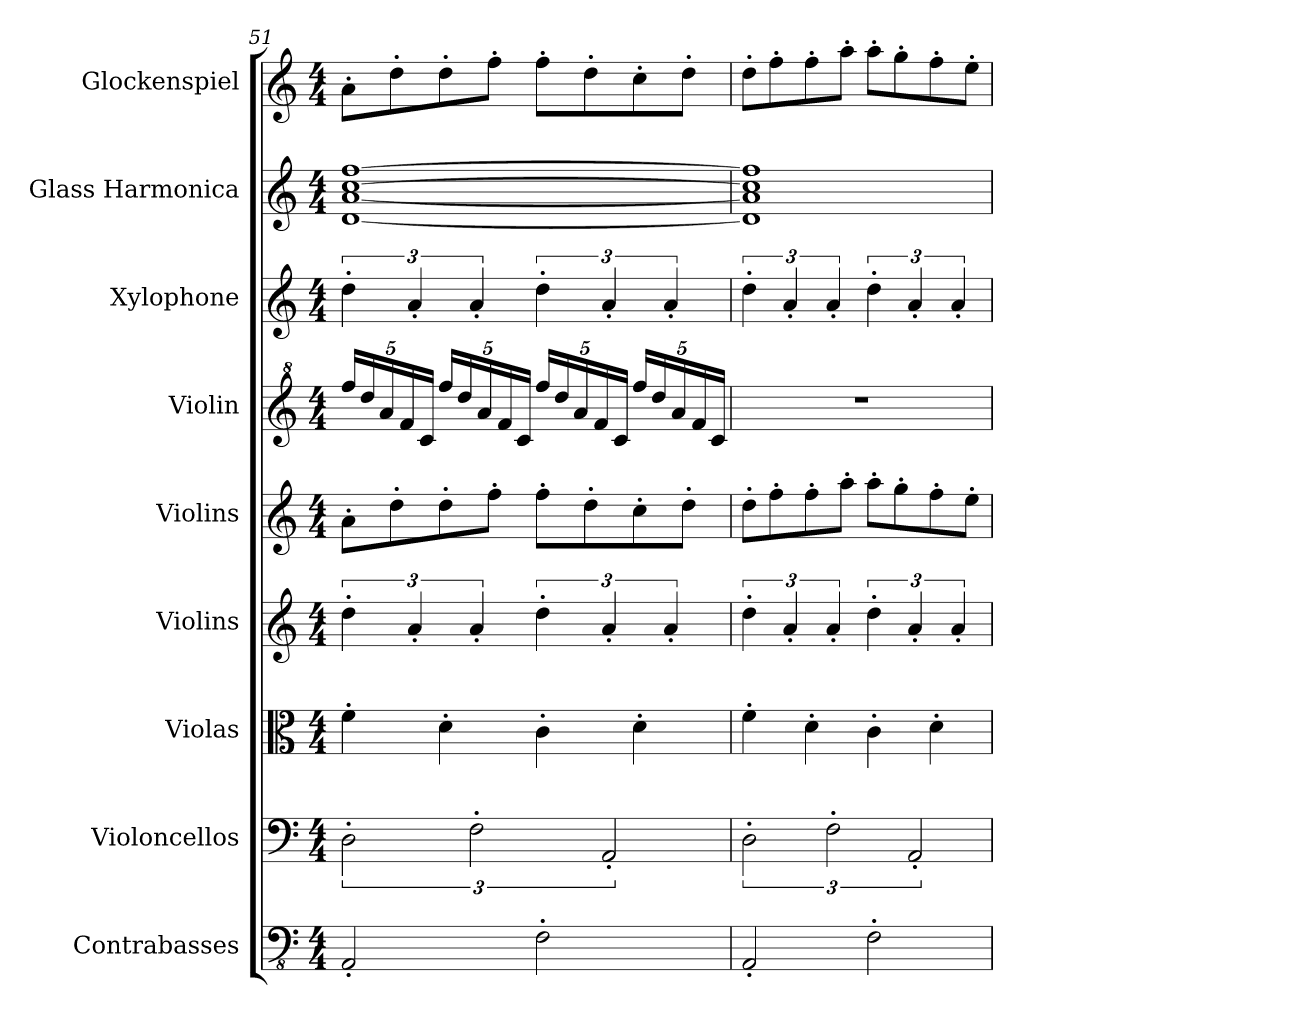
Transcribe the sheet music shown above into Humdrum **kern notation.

**kern	**kern	**kern	**kern	**kern	**kern	**kern	**kern	**kern
*part9	*part8	*part7	*part6	*part5	*part4	*part3	*part2	*part1
*staff9	*staff8	*staff7	*staff6	*staff5	*staff4	*staff3	*staff2	*staff1
*I"Contrabasses	*I"Violoncellos	*I"Violas	*I"Violins	*I"Violins	*I"Violin	*I"Xylophone	*I"Glass Harmonica	*I"Glockenspiel
*I'Cbs.	*I'Vcs.	*I'Vlas.	*I'Vlns.	*I'Vlns.	*I'Vln.	*I'Xyl.	*I'Gla. Har.	*I'Glk.
!!LO:PB:g=z
*clefFv4	*clefF4	*clefC3	*clefG2	*clefG2	*clefG^2	*clefG2	*clefG2	*clefG2
*	*	*	*	*	*	*ITrd-7c-12	*	*ITrd-14c-24
*k[]	*k[]	*k[]	*k[]	*k[]	*k[]	*k[]	*k[]	*k[]
*M4/4	*M4/4	*M4/4	*M4/4	*M4/4	*M4/4	*M4/4	*M4/4	*M4/4
*	*	*	*	*	*Xbrackettup	*	*	*
=51	=51	=51	=51	=51	=51	=51	=51	=51
2AAA'/	3D'\	4f'\	6dd'\	8a'\L	20fff/LL	6ddd'\	[1d [1a [1cc [1ff	8aaa'\L
.	.	.	.	.	20ddd/	.	.	.
.	.	.	.	.	20aa/	.	.	.
.	.	.	.	8dd'\	.	.	.	8dddd'\
.	.	.	.	.	20ff/	.	.	.
.	.	.	6a'/	.	.	6aa'/	.	.
.	.	.	.	.	20cc/JJ	.	.	.
.	.	4d'\	.	8dd'\	20fff/LL	.	.	8dddd'\
.	.	.	.	.	20ddd/	.	.	.
.	3F'\	.	6a'/	.	.	6aa'/	.	.
.	.	.	.	.	20aa/	.	.	.
.	.	.	.	8ff'\J	.	.	.	8ffff'\J
.	.	.	.	.	20ff/	.	.	.
.	.	.	.	.	20cc/JJ	.	.	.
2FF'\	.	4c'\	6dd'\	8ff'\L	20fff/LL	6ddd'\	.	8ffff'\L
.	.	.	.	.	20ddd/	.	.	.
.	.	.	.	.	20aa/	.	.	.
.	.	.	.	8dd'\	.	.	.	8dddd'\
.	.	.	.	.	20ff/	.	.	.
.	3AA'/	.	6a'/	.	.	6aa'/	.	.
.	.	.	.	.	20cc/JJ	.	.	.
.	.	4d'\	.	8cc'\	20fff/LL	.	.	8cccc'\
.	.	.	.	.	20ddd/	.	.	.
.	.	.	6a'/	.	.	6aa'/	.	.
.	.	.	.	.	20aa/	.	.	.
.	.	.	.	8dd'\J	.	.	.	8dddd'\J
.	.	.	.	.	20ff/	.	.	.
.	.	.	.	.	20cc/JJ	.	.	.
=52	=52	=52	=52	=52	=52	=52	=52	=52
2AAA'/	3D'\	4f'\	6dd'\	8dd'\L	1r	6ddd'\	1d] 1a] 1cc] 1ff]	8dddd'\L
.	.	.	.	8ff'\	.	.	.	8ffff'\
.	.	.	6a'/	.	.	6aa'/	.	.
.	.	4d'\	.	8ff'\	.	.	.	8ffff'\
.	3F'\	.	6a'/	.	.	6aa'/	.	.
.	.	.	.	8aa'\J	.	.	.	8aaaa'\J
2FF'\	.	4c'\	6dd'\	8aa'\L	.	6ddd'\	.	8aaaa'\L
.	.	.	.	8gg'\	.	.	.	8gggg'\
.	3AA'/	.	6a'/	.	.	6aa'/	.	.
.	.	4d'\	.	8ff'\	.	.	.	8ffff'\
.	.	.	6a'/	.	.	6aa'/	.	.
.	.	.	.	8ee'\J	.	.	.	8eeee'\J
=	=	=	=	=	=	=	=	=
*-	*-	*-	*-	*-	*-	*-	*-	*-
